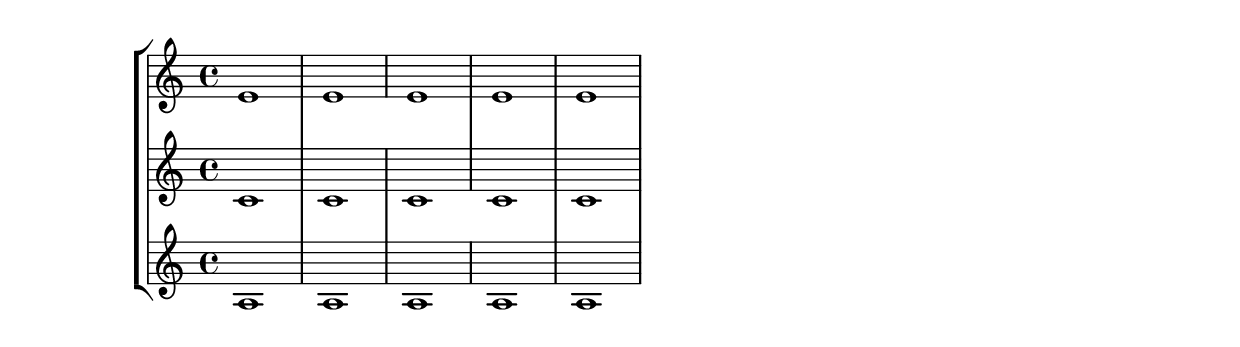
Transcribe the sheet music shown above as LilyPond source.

%% DO NOT EDIT this file manually; it is automatically
%% generated from LSR http://lsr.dsi.unimi.it
%% Make any changes in LSR itself, or in Documentation/snippets/new/ ,
%% and then run scripts/auxiliar/makelsr.py
%%
%% This file is in the public domain.
\version "2.14.0"

\header {
  lsrtags = "rhythms, tweaks-and-overrides"

%% Translation of GIT committish: 6977ddc9a3b63ea810eaecb864269c7d847ccf98
  texidoces = "
De forma predeterminada, las líneas divisorias en los grupos
StaffGroup, PianoStaff o GrandStaff se conectan entre los pentagramas.
Se puede alterar este comportamiento pentagrama a pentagrama.

"
  doctitlees = "Quitar las barras de compás entre los pentagramas de un StaffGroup PianoStaff o GrandStaff"



  texidoc = "
By default, bar lines in StaffGroup, PianoStaff, or GrandStaff groups
are connected between the staves.  This behaviour can be overridden on
a staff-by-staff basis.

"
  doctitle = "Removing connecting bar lines on StaffGroup PianoStaff or GrandStaff"
} % begin verbatim

\relative c' {
  \new StaffGroup <<
    \new Staff {
      e1 | e
      \once \override Staff.BarLine #'allow-span-bar = ##f
      e1 | e | e
    }
    \new Staff {
      c1 | c | c
      \once \override Staff.BarLine #'allow-span-bar = ##f
      c1 | c
    }
    \new Staff {
      a1 | a | a | a | a
    }
  >>
}

